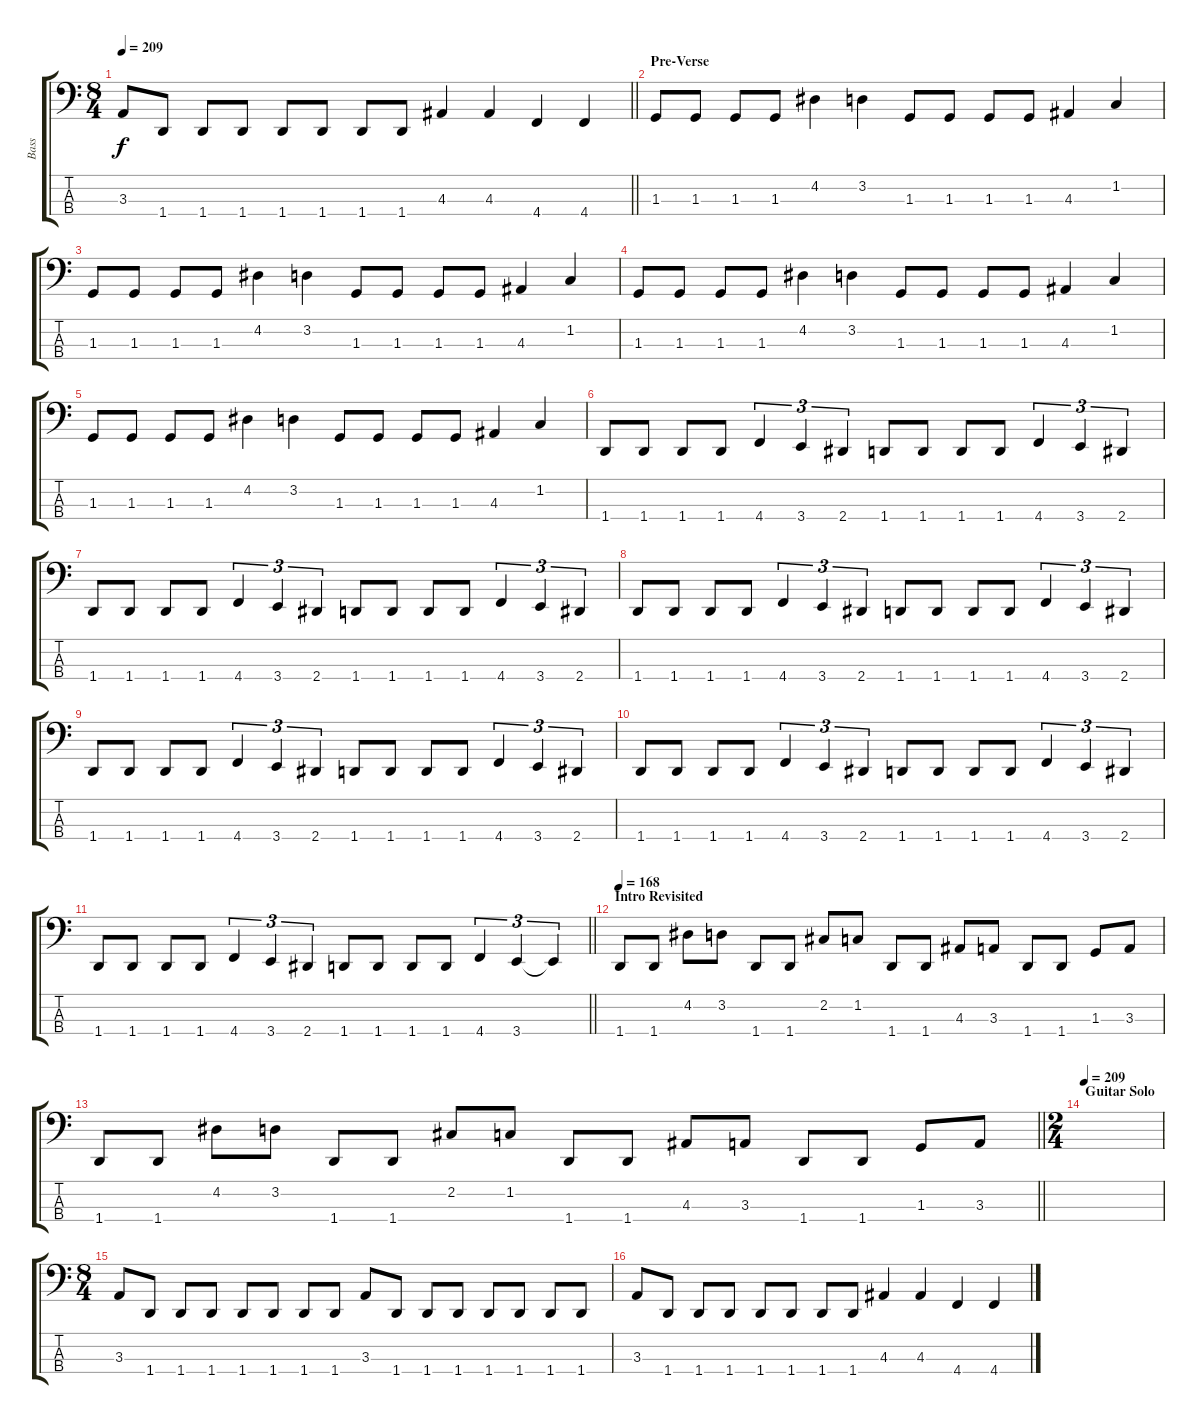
\track ("Bass" "Bass") {instrument electricbassfinger}
\staff {score tabs}
\tuning (E2 B1 Gb1 Db1) {hide}
\ts (8 4)
\tempo 209
\clef f4
\barLineRight lightlight
\ks c
3.3.8{dy f} 1.4.8 1.4.8 1.4.8 1.4.8 1.4.8 1.4.8 1.4.8 4.3.4 4.3.4 4.4.4 4.4.4 |
\section ("" "Pre-Verse")
1.3.8 1.3.8 1.3.8 1.3.8 4.2.4 3.2.4 1.3.8 1.3.8 1.3.8 1.3.8 4.3.4 1.2.4 |
1.3.8 1.3.8 1.3.8 1.3.8 4.2.4 3.2.4 1.3.8 1.3.8 1.3.8 1.3.8 4.3.4 1.2.4 |
1.3.8 1.3.8 1.3.8 1.3.8 4.2.4 3.2.4 1.3.8 1.3.8 1.3.8 1.3.8 4.3.4 1.2.4 |
1.3.8 1.3.8 1.3.8 1.3.8 4.2.4 3.2.4 1.3.8 1.3.8 1.3.8 1.3.8 4.3.4 1.2.4 |
1.4.8 1.4.8 1.4.8 1.4.8 4.4.4{tu (3 2)} 3.4.4{tu (3 2)} 2.4.4{tu (3 2)} 1.4.8 1.4.8 1.4.8 1.4.8 4.4.4{tu (3 2)} 3.4.4{tu (3 2)} 2.4.4{tu (3 2)} |
1.4.8 1.4.8 1.4.8 1.4.8 4.4.4{tu (3 2)} 3.4.4{tu (3 2)} 2.4.4{tu (3 2)} 1.4.8 1.4.8 1.4.8 1.4.8 4.4.4{tu (3 2)} 3.4.4{tu (3 2)} 2.4.4{tu (3 2)} |
1.4.8 1.4.8 1.4.8 1.4.8 4.4.4{tu (3 2)} 3.4.4{tu (3 2)} 2.4.4{tu (3 2)} 1.4.8 1.4.8 1.4.8 1.4.8 4.4.4{tu (3 2)} 3.4.4{tu (3 2)} 2.4.4{tu (3 2)} |
1.4.8 1.4.8 1.4.8 1.4.8 4.4.4{tu (3 2)} 3.4.4{tu (3 2)} 2.4.4{tu (3 2)} 1.4.8 1.4.8 1.4.8 1.4.8 4.4.4{tu (3 2)} 3.4.4{tu (3 2)} 2.4.4{tu (3 2)} |
1.4.8 1.4.8 1.4.8 1.4.8 4.4.4{tu (3 2)} 3.4.4{tu (3 2)} 2.4.4{tu (3 2)} 1.4.8 1.4.8 1.4.8 1.4.8 4.4.4{tu (3 2)} 3.4.4{tu (3 2)} 2.4.4{tu (3 2)} |
\barLineRight lightlight
1.4.8 1.4.8 1.4.8 1.4.8 4.4.4{tu (3 2)} 3.4.4{tu (3 2)} 2.4.4{tu (3 2)} 1.4.8 1.4.8 1.4.8 1.4.8 4.4.4{tu (3 2)} 3.4.4{tu (3 2)} 3.4{t}.4{tu (3 2)} |
\section ("" "Intro Revisited")
\tempo 168
1.4.8 1.4.8 4.2.8 3.2.8 1.4.8 1.4.8 2.2.8 1.2.8 1.4.8 1.4.8 4.3.8 3.3.8 1.4.8 1.4.8 1.3.8 3.3.8 |
\barLineRight lightlight
1.4.8 1.4.8 4.2.8 3.2.8 1.4.8 1.4.8 2.2.8 1.2.8 1.4.8 1.4.8 4.3.8 3.3.8 1.4.8 1.4.8 1.3.8 3.3.8 |
\ts (2 4)
\section ("" "Guitar Solo")
\tempo 209
|
\ts (8 4)
3.3.8 1.4.8 1.4.8 1.4.8 1.4.8 1.4.8 1.4.8 1.4.8 3.3.8 1.4.8 1.4.8 1.4.8 1.4.8 1.4.8 1.4.8 1.4.8 |
3.3.8 1.4.8 1.4.8 1.4.8 1.4.8 1.4.8 1.4.8 1.4.8 4.3.4 4.3.4 4.4.4 4.4.4
